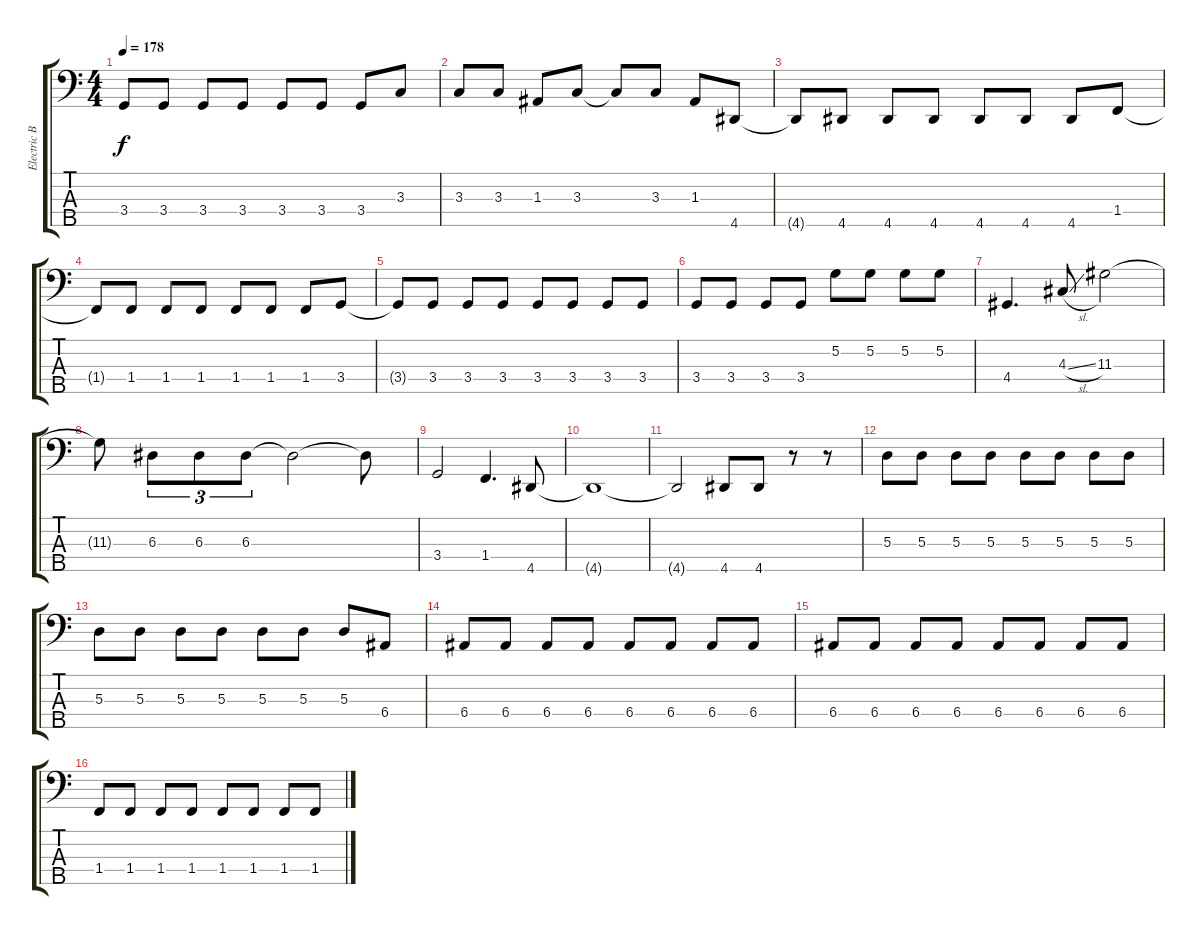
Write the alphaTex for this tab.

\track ("Electric Bass" "Electric B") {instrument electricbassfinger}
\staff {score tabs}
\tuning (G2 D2 A1 E1 B0) {hide}
\ts (4 4)
\tempo 178
\clef f4
\ks c
3.4.8{dy f} 3.4.8 3.4.8 3.4.8 3.4.8 3.4.8 3.4.8 3.3.8 |
3.3.8 3.3.8 1.3.8 3.3.8 3.3{t}.8 3.3.8 1.3.8 4.5.8 |
4.5{t}.8 4.5.8 4.5.8 4.5.8 4.5.8 4.5.8 4.5.8 1.4.8 |
1.4{t}.8 1.4.8 1.4.8 1.4.8 1.4.8 1.4.8 1.4.8 3.4.8 |
3.4{t}.8 3.4.8 3.4.8 3.4.8 3.4.8 3.4.8 3.4.8 3.4.8 |
3.4.8 3.4.8 3.4.8 3.4.8 5.2.8 5.2.8 5.2.8 5.2.8 |
4.4.4{d} 4.3{sl}.8 11.3.2 |
11.3{t}.8 6.3.8{tu (3 2)} 6.3.8{tu (3 2)} 6.3.8{tu (3 2)} 6.3{t}.2 6.3{t}.8 |
3.4.2 1.4.4{d} 4.5.8 |
4.5{t}.1 |
4.5{t}.2 4.5.8 4.5.8 r.8 r.8 |
\section ("" "")
5.3.8 5.3.8 5.3.8 5.3.8 5.3.8 5.3.8 5.3.8 5.3.8 |
5.3.8 5.3.8 5.3.8 5.3.8 5.3.8 5.3.8 5.3.8 6.4.8 |
6.4.8 6.4.8 6.4.8 6.4.8 6.4.8 6.4.8 6.4.8 6.4.8 |
6.4.8 6.4.8 6.4.8 6.4.8 6.4.8 6.4.8 6.4.8 6.4.8 |
1.4.8 1.4.8 1.4.8 1.4.8 1.4.8 1.4.8 1.4.8 1.4.8
